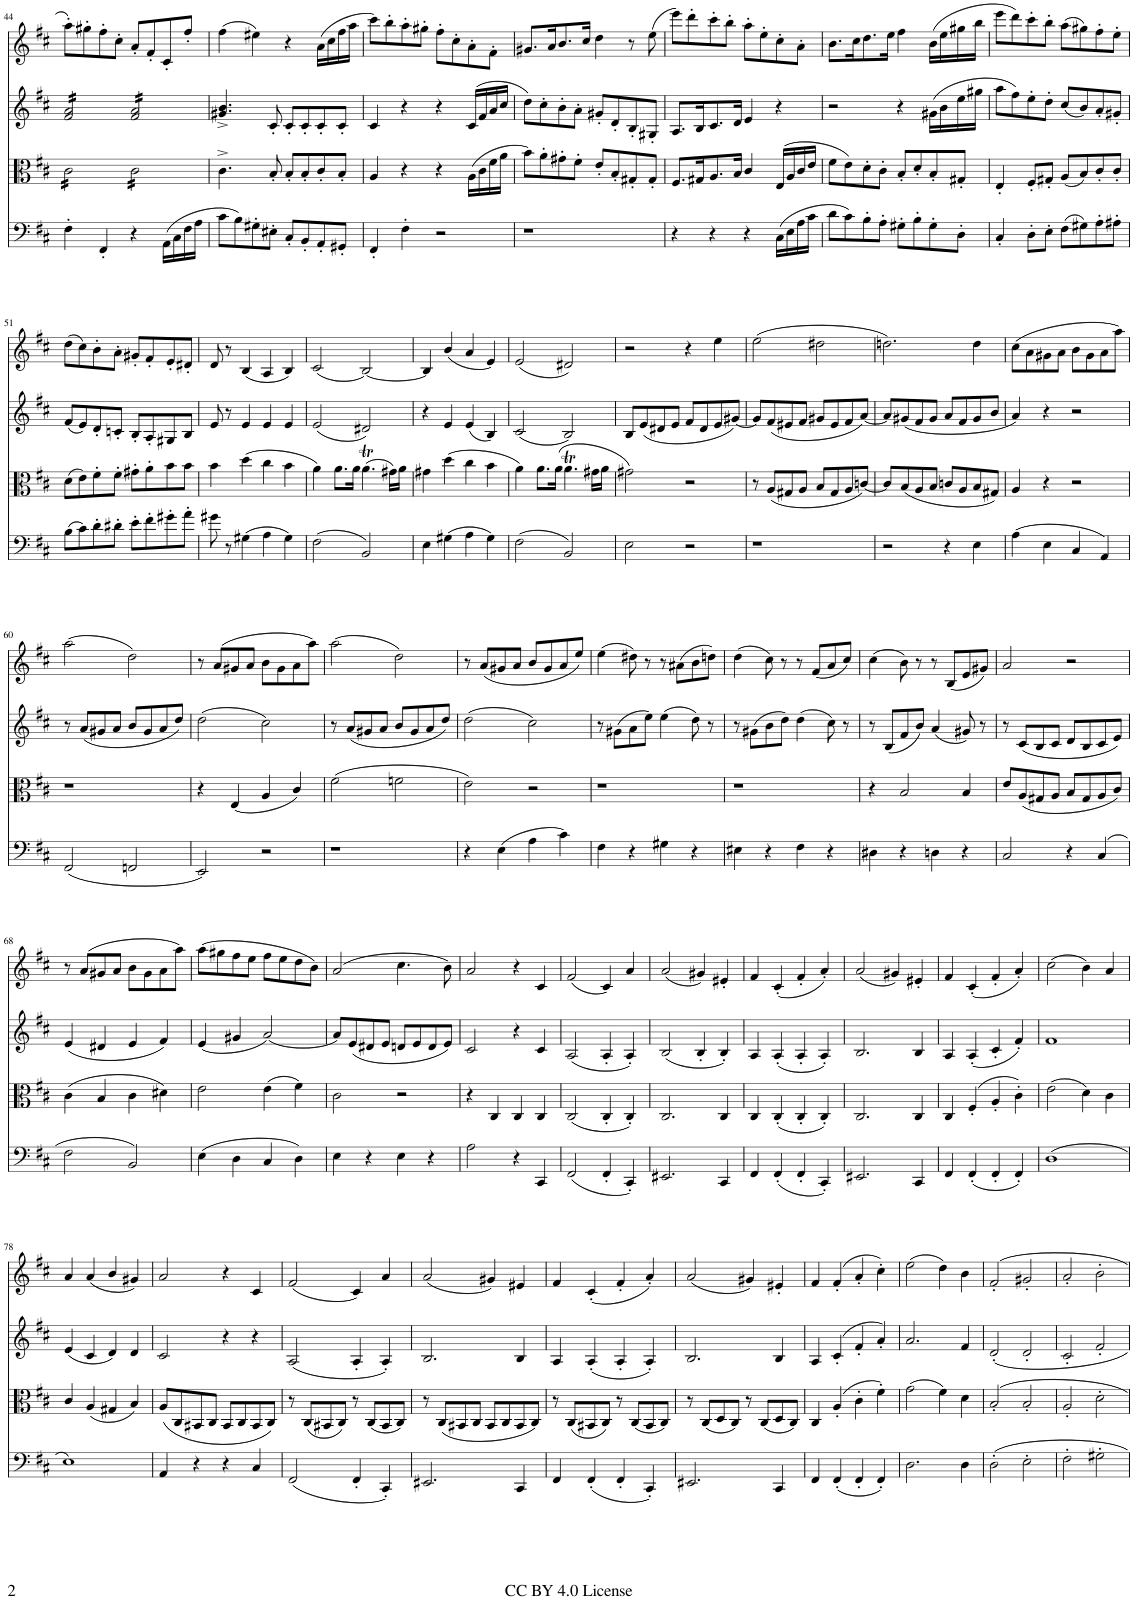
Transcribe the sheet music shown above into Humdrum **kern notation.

**kern	**kern	**kern	**kern
*part4	*part3	*part2	*part1
*staff4	*staff3	*staff2	*staff1
*I"Cello	*I"Viola	*I"Violin II	*I"Violin I
*	*I'Vla	*I'Vln	*I'Vln
!!LO:PB:g=z
*clefF4	*clefC3	*clefG2	*clefG2
*k[f#c#]	*k[f#c#]	*k[f#c#]	*k[f#c#]
*M4/4	*M4/4	*M4/4	*M4/4
*met(c)	*met(c)	*met(c)	*met(c)
=44	=44	=44	=44
*	*tremolo	*	*
*	*	*tremolo	*
4F#'\	16c#\LL	16f#/ 16a/LL	8aa'\L
.	16c#\	16f#/ 16a/	.
.	16c#\	16f#/ 16a/	8gg#X'\
.	16c#\	16f#/ 16a/	.
4FF#'/	16c#\	16f#/ 16a/	8ff#'\
.	16c#\	16f#/ 16a/	.
.	16c#\	16f#/ 16a/	8cc#'\J
.	16c#\JJ	16f#/ 16a/JJ	.
4r	16c#\LL	16f#/ 16a/LL	8a'/L
.	16c#\	16f#/ 16a/	.
.	16c#\	16f#/ 16a/	8f#'/
.	16c#\	16f#/ 16a/	.
(>16AA\LL	16c#\	16f#/ 16a/	8c#'/
16C#\	16c#\	16f#/ 16a/	.
16F#\	16c#\	16f#/ 16a/	8ff#'/J
16A\JJ	16c#\JJ	16f#/ 16a/JJ	.
*	*	*Xtremolo	*
*	*Xtremolo	*	*
=45	=45	=45	=45
8c#\L	4.c#^\	4.g#X/^ 4.b/^	(>4ff#\
8B\)	.	.	.
8G#X'\	.	.	4ee#X\)
8E#X'\J	8B'/	8c#'/	.
8C#'/L	8B'/L	8c#'/L	4r
8BB'/	8B'/	8c#'/	.
8AA'/	8c#'/	8c#'/	(>16a\LL
.	.	.	16cc#\
8GG#X'/J	8B'/J	8c#'/J	16ff#\
.	.	.	16aa\JJ
=46	=46	=46	=46
4FF#'/	4A/	4c#/	8ccc#\L)
.	.	.	8bb'\
4F#'\	4r	4r	8aa'\
.	.	.	8gg#X'\J
2r	4r	4r	8ff#'\L
.	.	.	8cc#'\
.	(>16A\LL	(16c#/LL	8a'\
.	16c#\	16f#/	.
.	16f#\	16a/	8f#'\J
.	16a\JJ	16cc#/JJ	.
=47	=47	=47	=47
1r	8b\L)	8dd\L)	8.g#X/L
.	8a'\	8cc#'\	.
.	.	.	16a/K
.	8g#X'\	8b'\	8.b/
.	8f#'\J	8a'\J	.
.	.	.	16cc#/Jk
.	8e'/L	8g#X'/L	4dd\
.	8B'/	8d'/	.
.	8G#X'/	8B'/	8r
.	8G#'/J	8G#X'/J	(>8ee\
=48	=48	=48	=48
4r	8.F#/L	8.A/L	8eee\L)
.	.	.	8ddd'\
.	16G#X/K	16B/K	.
4r	8.A/	8.c#/	8ccc#'\
.	.	.	8bb'\J
.	16B/Jk	16d/Jk	.
4r	4c#/	4e/	8aa'\L
.	.	.	8ee'\
(>16C#\LL	(>16E/LL	4r	8cc#'\
16E\	16A/	.	.
16A\	16c#/	.	8a'\J
16c#\JJ	16e/JJ	.	.
=49	=49	=49	=49
8d\L	8f#\L	2r	8.b\L
8c#\)	8e\)	.	.
.	.	.	16cc#\K
8B'\	8d'\	.	8.dd\
8A'\J	8c#'\J	.	.
.	.	.	16ee\Jk
8G#X'\L	8B'/L	4r	4ff#\
8B'\	8d'/	.	.
8G#'\	8B'/	(>16g#X\LL	(>16b\LL
.	.	16b\	16ee\
8D'\J	8G#X'/J	16ee\	16gg#X\
.	.	16gg#X\JJ	16bb\JJ
=50	=50	=50	=50
4C#'/	4E'/	8aa\L	8eee\L
.	.	8ff#\)	8ddd\)
8D'\L	8F#'/L	8ee'\	8ccc#'\
8E'\J	8G#X'/J	8dd'\J	8bb'\J
(>8F#\L	(8A/L	(8cc#/L	(>8aa\L
8G#X\)	8B/)	8b/)	8gg#X\)
8A'\	8c#'/	8a'/	8ff#'\
8A#X'\J	8c#'/J	8g#X'/J	8ee'\J
!!LO:LB:g=z
=51	=51	=51	=51
(>8B\L	(>8d\L	(8f#/L	(>8dd\L
8c#\)	8e\)	8e/)	8cc#\)
8d'\	8f#'\	8d'/	8b'\
8d#X'\J	8f#'\J	8cn'/J	8a'\J
8e'\L	8g#X'\L	8B'/L	8g#X'/L
8f#'\	8a'\	8A'/	8f#'/
8g#X'\	8b\	8G#X/	8e'/
8a'\J	8b\J	8B/J	8d#X'/J
=52	=52	=52	=52
8g#X\	4b\	8e/	8d/
8r	.	8r	8r
(>4G#X\	(>4dd\	4e/	(4B/
4A\	4cc#\	4e/	4A/
4G#\)	4b\	4e/	4B/)
=53	=53	=53	=53
(>2F#\	4a\)	(2e/	(2c#/
.	8.a\L	.	.
.	16a\Jk	.	.
2BB/)	(>4.aT\	2d#X/)	[2B/)
.	16g#X\LL)	.	.
.	16a\JJ	.	.
=54	=54	=54	=54
4E\	4g#X\	4r	4B/]
(>4G#X\	(>4dd\	4e/	(4b/
4A\	4cc#\	(4e/	4a/
4G#\)	4b\	4B/)	4e/)
=55	=55	=55	=55
(>2F#\	4a\)	(2c#/	(2e/
.	8.a\L	.	.
.	(>16a\Jk	.	.
2BB/)	4.aT\	2B/)	2d#X/)
.	16g#X\LL	.	.
.	16a\JJ	.	.
=56	=56	=56	=56
2E\	2g#X\)	8B/L	2r
.	.	(8e/	.
.	.	8d#X/	.
.	.	8e/J	.
2r	2r	8f#/L	4r
.	.	8d#/	.
.	.	8e/	4ee\
.	.	[8g#X/J)	.
=57	=57	=57	=57
1r	8r	8g#/L]	(>2ee\
.	(8A/L	(8f#/	.
.	8G#X/	8e#X/	.
.	8A/J	8f#/J	.
.	8B/L	8g#X/L	2dd#X\
.	8G#/	8e#/	.
.	8A/	8f#/	.
.	[8cn/J)	[8a/J)	.
=58	=58	=58	=58
2r	8c/L]	8a/L]	2.ddn\)
.	(8B/	(8g#X/	.
.	8A/	8f#/	.
.	8B/J	8g#/J	.
4r	8cn/L	8a/L	.
.	8A/	8f#/	.
4E\	8B/	8g#/	4dd\
.	8G#X/J)	8b/J	.
=59	=59	=59	=59
(>4A\	4A/	4a/)	(>8cc#\L
.	.	.	8a\
4E\	4r	4r	8g#X\
.	.	.	8a\J
4C#/	2r	2r	8b\L
.	.	.	8g#\
4AA/)	.	.	8a\
.	.	.	8aa\J)
!!LO:LB:g=z
=60	=60	=60	=60
(2FF#/	1r	8r	(>2aa\
.	.	(8a/L	.
.	.	8g#X/	.
.	.	8a/J	.
2FFn/	.	8b/L	2dd\)
.	.	8g#/	.
.	.	8a/	.
.	.	8dd/J)	.
=61	=61	=61	=61
2EE/)	4r	(>2dd\	8r
.	.	.	(>8a/L
.	(4E/	.	8g#X/
.	.	.	8a/J
2r	4A/	2cc#\)	8b\L
.	.	.	8g#\
.	4c#/)	.	8a\
.	.	.	8aa\J)
=62	=62	=62	=62
1r	(>2f#\	8r	(>2aa\
.	.	(8a/L	.
.	.	8g#X/	.
.	.	8a/J	.
.	2fn\	8b/L	2dd\)
.	.	8g#/	.
.	.	8a/	.
.	.	8dd/J)	.
=63	=63	=63	=63
4r	2e\)	(>2dd\	8r
.	.	.	(8a/L
(>4E\	.	.	8g#X/
.	.	.	8a/J
4A\	2r	2cc#\)	8b/L
.	.	.	8g#/
4c#\)	.	.	8a/
.	.	.	8ee/J)
=64	=64	=64	=64
4F#\	1r	8r	(>4ee\
.	.	(>8g#X\L	.
4r	.	8a\	8dd#X\)
.	.	8ee\J)	8r
4G#X\	.	(>4ee\	8r
.	.	.	(>8a#X\L
4r	.	8dd\)	8b\
.	.	8r	8ddn\J)
=65	=65	=65	=65
4E#X\	1r	8r	(>4dd\
.	.	(>8g#X\L	.
4r	.	8b\	8cc#\)
.	.	8dd\J)	8r
4F#\	.	(>4dd\	8r
.	.	.	(8f#/L
4r	.	8cc#\)	8a/
.	.	8r	8cc#/J)
=66	=66	=66	=66
4D#X\	4r	8r	(>4cc#\
.	.	(8B/L	.
4r	2B/	8f#/	8b\)
.	.	8b/J)	8r
4Dn\	.	(4a/	8r
.	.	.	(8B/L
4r	4B/	8g#X/)	8e/
.	.	8r	8g#X/J)
=67	=67	=67	=67
2C#/	8e/L	8r	2a/
.	(8A/	(8c#/L	.
.	8G#X/	8B/	.
.	8A/J	8c#/J	.
4r	8B/L	8d/L	2r
.	8G#/	8B/	.
(>4C#/	8A/	8c#/	.
.	8c#/J)	8e/J)	.
!!LO:LB:g=z
=68	=68	=68	=68
2F#\	(>4c#\	(4e/	8r
.	.	.	(>8a/L
.	4B/	4d#X/	8g#X/
.	.	.	8a/J
2BB/)	4c#\	4e/	8b\L
.	.	.	8g#\
.	4d#X\)	4f#/)	8a\
.	.	.	8aa\J)
=69	=69	=69	=69
(>4E\	2e\	(4e/	(>8aa\L
.	.	.	8gg#X\
4D\	.	4g#X/	8ff#\
.	.	.	8ee\J
4C#/	(>4e\	(2a/)	8ff#\L
.	.	.	8ee\
4D\)	4f#\)	.	8dd\
.	.	.	8b\J)
=70	=70	=70	=70
4E\	2c#\	8a/L)	(>2a/
.	.	(8e/	.
4r	.	8d#X/	.
.	.	8e/J	.
4E\	2r	8dn/L	4.cc#\
.	.	8e/	.
4r	.	8d/	.
.	.	8e/J)	8b\)
=71	=71	=71	=71
2A\	4r	2c#/	2a/
.	4C#/	.	.
4r	4C#/	4r	4r
4CC#/	4C#/	4c#/	4c#/
=72	=72	=72	=72
(2FF#/	(2C#/	(2A/	(2f#/
4FF#'/	4C#'/	4A'/	4c#/)
4CC#'/)	4C#'/)	4A'/)	4a/
=73	=73	=73	=73
2.EE#X/	2.C#/	(2B/	(2a/
.	.	4B'/	4g#X/)
4CC#/	4C#/	4B'/)	4e#X'/
=74	=74	=74	=74
4FF#/	4C#/	4A/	4f#/
(4FF#'/	(4C#'/	(4A'/	(4c#'/
4FF#'/	4C#'/	4A'/	4f#'/
4CC#'/)	4C#'/)	4A'/)	4a'/)
=75	=75	=75	=75
2.EE#X/	2.C#/	2.B/	(2a/
.	.	.	4g#X/)
4CC#/	4C#/	4B/	4e#X'/
=76	=76	=76	=76
4FF#/	4C#/	4A/	4f#/
(4FF#'/	(4F#'/	(4A'/	(4c#'/
4FF#'/	4A'/	4c#'/	4f#'/
4FF#'/)	4c#'\)	4f#'/)	4a'/)
=77	=77	=77	=77
(>1D	(>2e\	1f#	(>2cc#\
.	4d\)	.	4b\)
.	4c#\	.	4a/
!!LO:LB:g=z
=78	=78	=78	=78
1E)	4c#/	(4e/	4a/
.	(4A/	4c#/	(4a/
.	4G#X/	4d/)	4b/
.	4B/)	4d/	4g#X/)
=79	=79	=79	=79
4AA/	(8A/L	2c#/	2a/
.	8C#/	.	.
4r	8BB#X/	.	.
.	8C#/J	.	.
4r	8BB#/L	4r	4r
.	8C#/	.	.
4C#/	8BB#/	4r	4c#/
.	8C#/J)	.	.
=80	=80	=80	=80
(2FF#/	8r	(2A/	(2f#/
.	(8C#/L	.	.
.	8BB#X/	.	.
.	8C#/J)	.	.
4FF#'/	8r	4A'/	4c#/)
.	(8C#/L	.	.
4CC#'/)	8BB#/	4A'/)	4a/
.	8C#/J)	.	.
=81	=81	=81	=81
2.EE#X/	8r	2.B/	(2a/
.	(8C#/L	.	.
.	8BB#X/	.	.
.	8C#/J	.	.
.	8BB#/L	.	4g#X/)
.	8C#/	.	.
4CC#/	8BB#/	4B/	4e#X/
.	8C#/J)	.	.
=82	=82	=82	=82
4FF#/	8r	4A/	4f#/
.	(8C#/L	.	.
(4FF#'/	8BB#X/	(4A'/	(4c#'/
.	8C#/J)	.	.
4FF#'/	8r	4A'/	4f#'/
.	(8C#/L	.	.
4CC#'/)	8BB#/	4A'/)	4a'/)
.	8C#/J)	.	.
=83	=83	=83	=83
2.EE#X/	8r	2.B/	(2a/
.	(8C#/L	.	.
.	8D/	.	.
.	8C#/J)	.	.
.	8r	.	4g#X/)
.	(8C#/L	.	.
4CC#/	8D/	4B/	4e#X'/
.	8C#/J)	.	.
=84	=84	=84	=84
4FF#/	4C#/	4A/	4f#/
(4FF#'/	(>4A'/	(>4c#'/	(>4f#'/
4FF#'/	4c#'\	4f#'/	4a'/
4FF#'/)	4f#'\)	4a'/)	4cc#'\)
=85	=85	=85	=85
2.D\	(>2g\	2.a/	(>2ee\
.	4f#\)	.	4dd\)
4D\	4d\	4f#/	4b\
=86	=86	=86	=86
2D'\	2B'/	2d'/	2f#'/
2E'\	2B'/	2d'/	2g#X'/
=87	=87	=87	=87
2F#'\	2A'/	2c#'/	2a'/
2G#X'\	2d'\	2f#'/	2b'\
=	=	=	=
*-	*-	*-	*-
